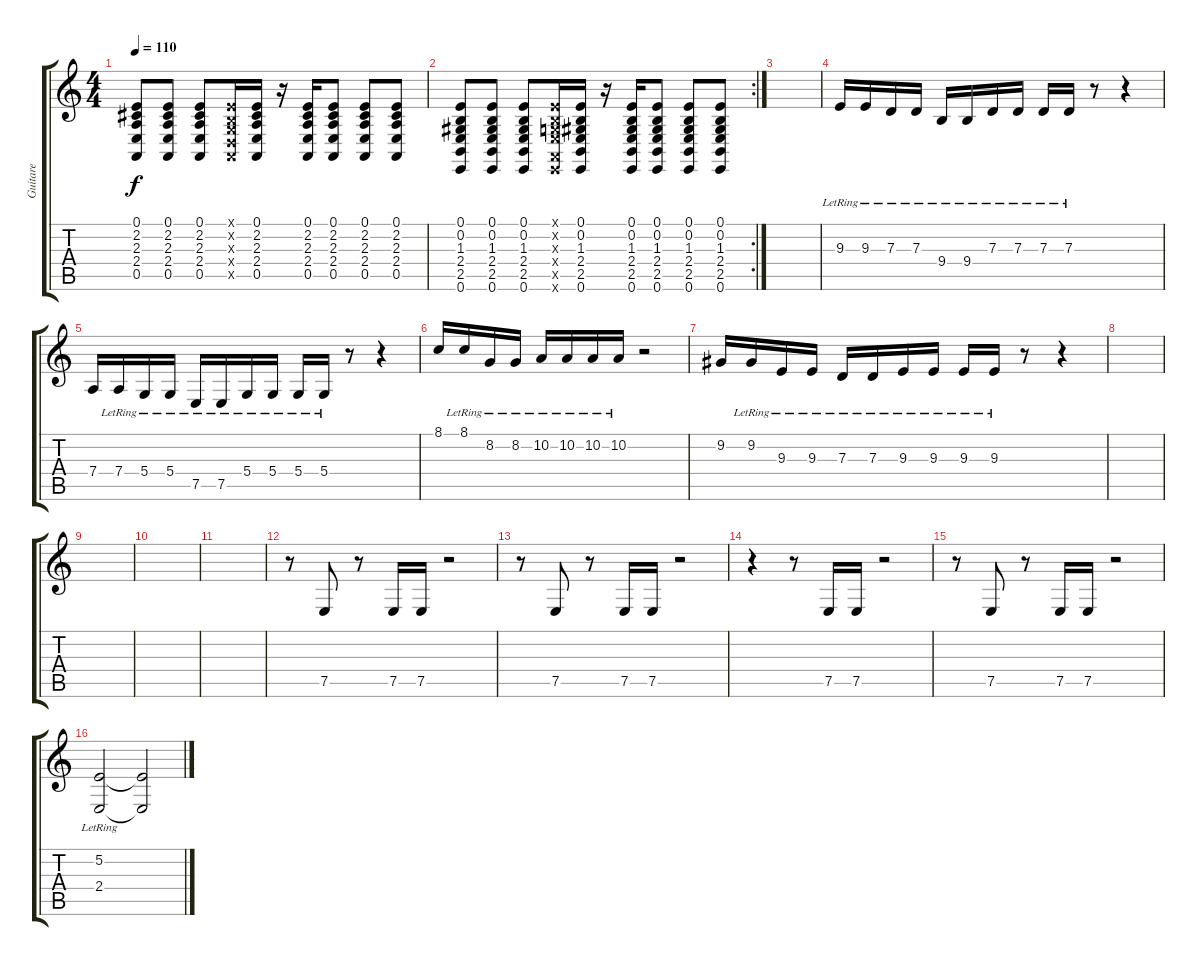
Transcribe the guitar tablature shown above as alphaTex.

\track ("Guitare" "Guitare") {instrument synthvoice}
\staff {score tabs}
\tuning (E4 B3 G3 D3 A2 E2) {hide}
\ts (4 4)
\tempo 110
\clef g2
\ks c
(0.1 2.2 2.3 2.4 0.5).8{dy f} (0.1 2.2 2.3 2.4 0.5).8 (0.1 2.2 2.3 2.4 0.5).8 (0.1{x} 0.2{x} 0.3{x} 0.4{x} 0.5{x}).16 (0.1 2.2 2.3 2.4 0.5).16 r.16 (0.1 2.2 2.3 2.4 0.5).16 (0.1 2.2 2.3 2.4 0.5).8 (0.1 2.2 2.3 2.4 0.5).8 (0.1 2.2 2.3 2.4 0.5).8 |
\rc 2
(0.1 0.2 1.3 2.4 2.5 0.6).8{instrument distortionguitar} (0.1 0.2 1.3 2.4 2.5 0.6).8 (0.1 0.2 1.3 2.4 2.5 0.6).8 (0.1{x} 0.2{x} 0.3{x} 2.4{x} 0.5{x} 0.6{x}).16 (0.1 0.2 1.3 2.4 2.5 0.6).16 r.16 (0.1 0.2 1.3 2.4 2.5 0.6).16 (0.1 0.2 1.3 2.4 2.5 0.6).8 (0.1 0.2 1.3 2.4 2.5 0.6).8 (0.1 0.2 1.3 2.4 2.5 0.6).8 |
|
9.3{lr}.16{instrument pad3polysynth} 9.3{lr}.16 7.3{lr}.16 7.3{lr}.16 9.4{lr}.16 9.4{lr}.16 7.3{lr}.16 7.3{lr}.16 7.3{lr}.16 7.3{lr}.16 r.8 r.4 |
7.4.16 7.4{lr}.16 5.4{lr}.16 5.4{lr}.16 7.5{lr}.16 7.5{lr}.16 5.4{lr}.16 5.4{lr}.16 5.4{lr}.16 5.4{lr}.16 r.8 r.4 |
8.1.16 8.1{lr}.16 8.2{lr}.16 8.2{lr}.16 10.2{lr}.16 10.2{lr}.16 10.2{lr}.16 10.2{lr}.16 r.2 |
9.2.16 9.2{lr}.16 9.3{lr}.16 9.3{lr}.16 7.3{lr}.16 7.3{lr}.16 9.3{lr}.16 9.3{lr}.16 9.3{lr}.16 9.3{lr}.16 r.8 r.4 |
|
|
|
|
r.8 7.5.8 r.8 7.5.16 7.5.16 r.2 |
r.8 7.5.8 r.8 7.5.16 7.5.16 r.2 |
r.4 r.8 7.5.16 7.5.16 r.2 |
r.8 7.5.8 r.8 7.5.16 7.5.16 r.2 |
(5.2{lr} 2.4{lr}).2 (5.2{t} 2.4{t}).2
